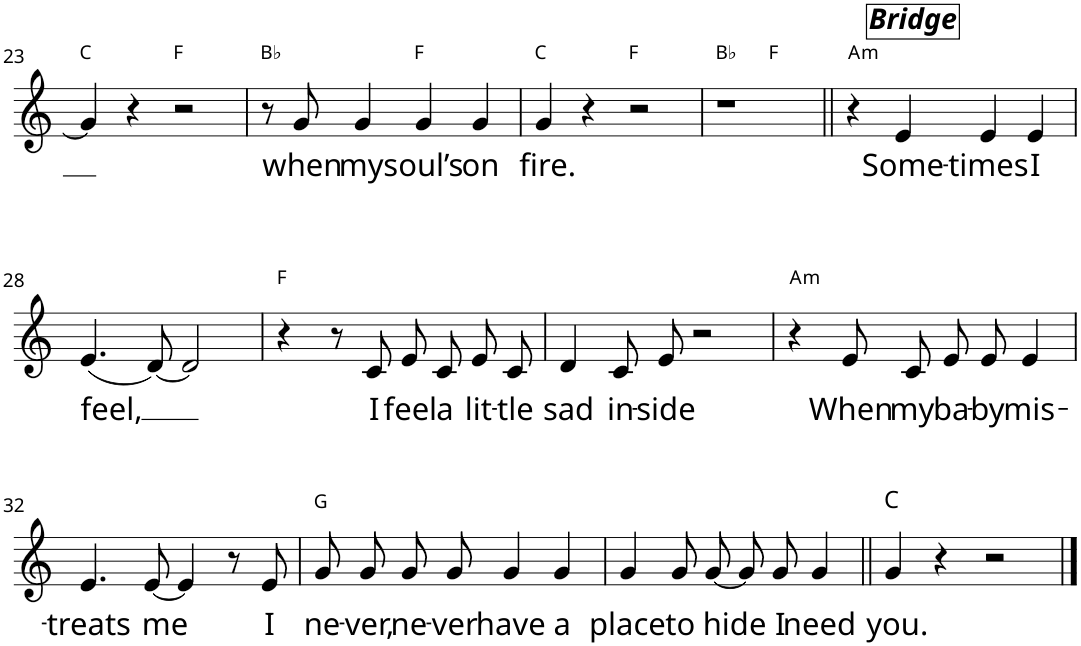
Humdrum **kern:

**kern	**text	**harte
*part1	*part1	*part1
*staff1	*staff1	*
*I"Soprano	*	*
*I'S.	*	*
!!LO:PB:g=z
*clefG2	*	*
*k[]	*	*
*M4/4	*	*
=23	=23	=23
4g/]	.	C:maj
4r	.	.
2r	.	F:maj
=24	=24	=24
8r	.	Bb:maj
!	!LO:LY:b	!
8g/	when	.
!	!LO:LY:b	!
4g/	my	.
!	!LO:LY:b	!
4g/	soul’s	F:maj
!	!LO:LY:b	!
4g/	on	.
=25	=25	=25
!	!LO:LY:b	!
4g/	fire.	C:maj
4r	.	.
2r	.	F:maj
=26	=26	=26
*^	*	*
1r	2ryy	.	Bb:maj
.	2ryy	.	F:maj
=27||	=27||	=27||	=27||
!	!	!	!LO:H:kt=m
*v	*v	*	*
4r	.	A:min
!LO:TX:a:Bi:t=Bridge	!	!
!	!LO:LY:b	!
4e/	Some-	.
!	!LO:LY:b	!
4e/	-times	.
!	!LO:LY:b	!
4e/	I	.
!!LO:LB:g=z
=28	=28	=28
!	!LO:LY:b	!
(4.e/	feel,	.
[8d/)	.	.
2d/]	.	.
=29	=29	=29
4r	.	F:maj
8r	.	.
!	!LO:LY:b	!
8c/	I	.
!	!LO:LY:b	!
8e/L	feel	.
!	!LO:LY:b	!
8c/J	a	.
!	!LO:LY:b	!
8e/L	lit-	.
!	!LO:LY:b	!
8c/J	-tle	.
=30	=30	=30
!	!LO:LY:b	!
4d/	sad	.
!	!LO:LY:b	!
8c/L	in-	.
!	!LO:LY:b	!
8e/J	-side	.
2r	.	.
=31	=31	=31
!	!	!LO:H:kt=m
4r	.	A:min
!	!LO:LY:b	!
8e/L	When	.
!	!LO:LY:b	!
8c/J	my	.
!	!LO:LY:b	!
8e/L	ba-	.
!	!LO:LY:b	!
8e/J	-by	.
!	!LO:LY:b	!
4e/	mis-	.
!!LO:LB:g=z
=32	=32	=32
!	!LO:LY:b	!
4.e/	-treats	.
!	!LO:LY:b	!
[8e/	me	.
4e/]	.	.
8r	.	.
!	!LO:LY:b	!
8e/	I	.
=33	=33	=33
!	!LO:LY:b	!
8g/L	ne-	G:maj
!	!LO:LY:b	!
8g/J	-ver,	.
!	!LO:LY:b	!
8g/L	ne-	.
!	!LO:LY:b	!
8g/J	-ver	.
!	!LO:LY:b	!
4g/	have	.
!	!LO:LY:b	!
4g/	a	.
=34	=34	=34
!	!LO:LY:b	!
4g/	place	.
!	!LO:LY:b	!
8g/L	to	.
!	!LO:LY:b	!
[8g/J	hide	.
8g/L]	.	.
!	!LO:LY:b	!
8g/J	I	.
!	!LO:LY:b	!
4g/	need	.
=35||	=35||	=35||
!LO:TX:a:t=C	!	!
!	!LO:LY:b	!
4g/	you.	.
4r	.	.
2r	.	.
==	==	==
*-	*-	*-
